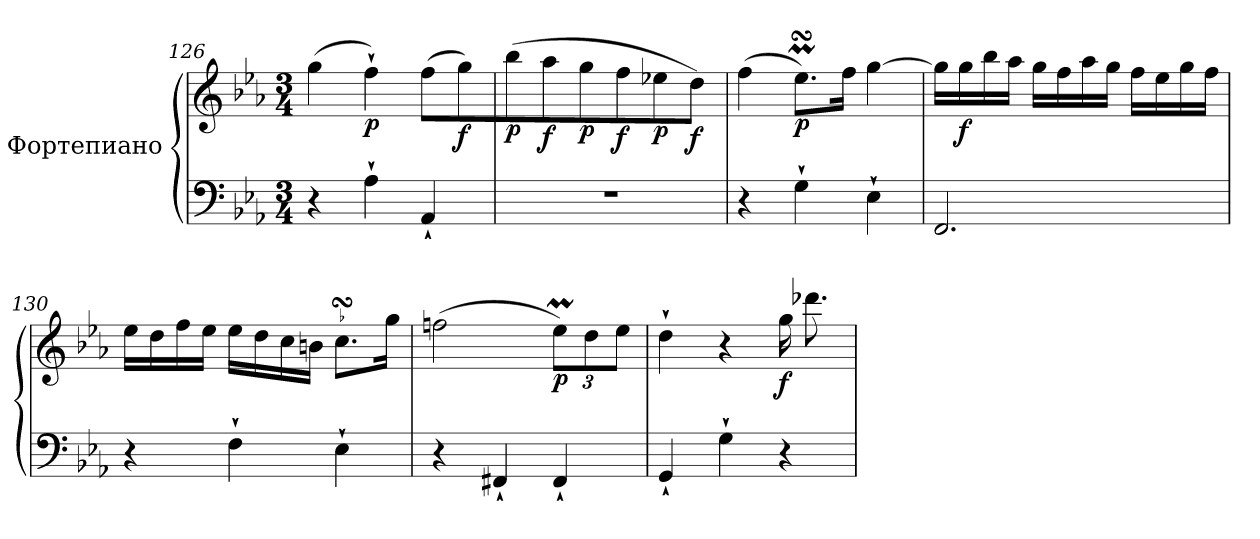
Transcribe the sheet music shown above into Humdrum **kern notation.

**kern	**kern	**dynam
*part1	*part1	*part1
*staff2	*staff1	*staff1/2
*I"Фортепиано	*	*
*clefF4	*clefG2	*
*k[b-e-a-]	*k[b-e-a-]	*
*M3/4	*M3/4	*
=126	=126	=126
4r	(>4gg\	.
!	!	!LO:DY:b
4A-`\	4ff`\)	p
4AA-`/	(>8ff\L	.
!	!	!LO:DY:b
.	8gg\)	f
=127	=127	=127
!	!	!LO:DY:b
2.r	(>8bb-\	p
!	!	!LO:DY:b
.	8aa-\	f
!	!	!LO:DY:b
.	8gg\	p
!	!	!LO:DY:b
.	8ff\	f
!	!	!LO:DY:b
.	8ee-X\	p
!	!	!LO:DY:b
.	8dd\J)	f
=128	=128	=128
4r	(>4ff\	.
!	!	!LO:DY:b
4G`\	8.ee-MsSSs\L)	p
.	16ff\Jk	.
4E-`\	[4gg\	.
=129	=129	=129
2.FF/	16gg\LL]	.
!	!	!LO:DY:b
.	16gg\	f
.	16bb-\	.
.	16aa-\JJ	.
.	16gg\LL	.
.	16ff\	.
.	16aa-\	.
.	16gg\JJ	.
.	16ff\LL	.
.	16ee-\	.
.	16gg\	.
.	16ff\JJ	.
!!LO:PB:g=z
=130	=130	=130
4r	16ee-\LL	.
.	16dd\	.
.	16ff\	.
.	16ee-\JJ	.
4F`\	16ee-\LL	.
.	16dd\	.
.	16cc\	.
.	16bn\JJ	.
4E-`\	8.ccsSSS\L	.
.	16gg\Jk	.
=131	=131	=131
4r	(>2ffn\	.
4FF#X`/	.	.
*	*Xbrackettup	*
!	!	!LO:DY:b
4FF#`/	12ee-M\L)	p
.	12dd\	.
.	12ee-\J	.
=132	=132	=132
4GG`/	4dd`\	.
4G`\	4r	.
!	!	!LO:DY:b
4r	16gg\KL	f
.	8.ddd-X\	.
=	=	=
*-	*-	*-
